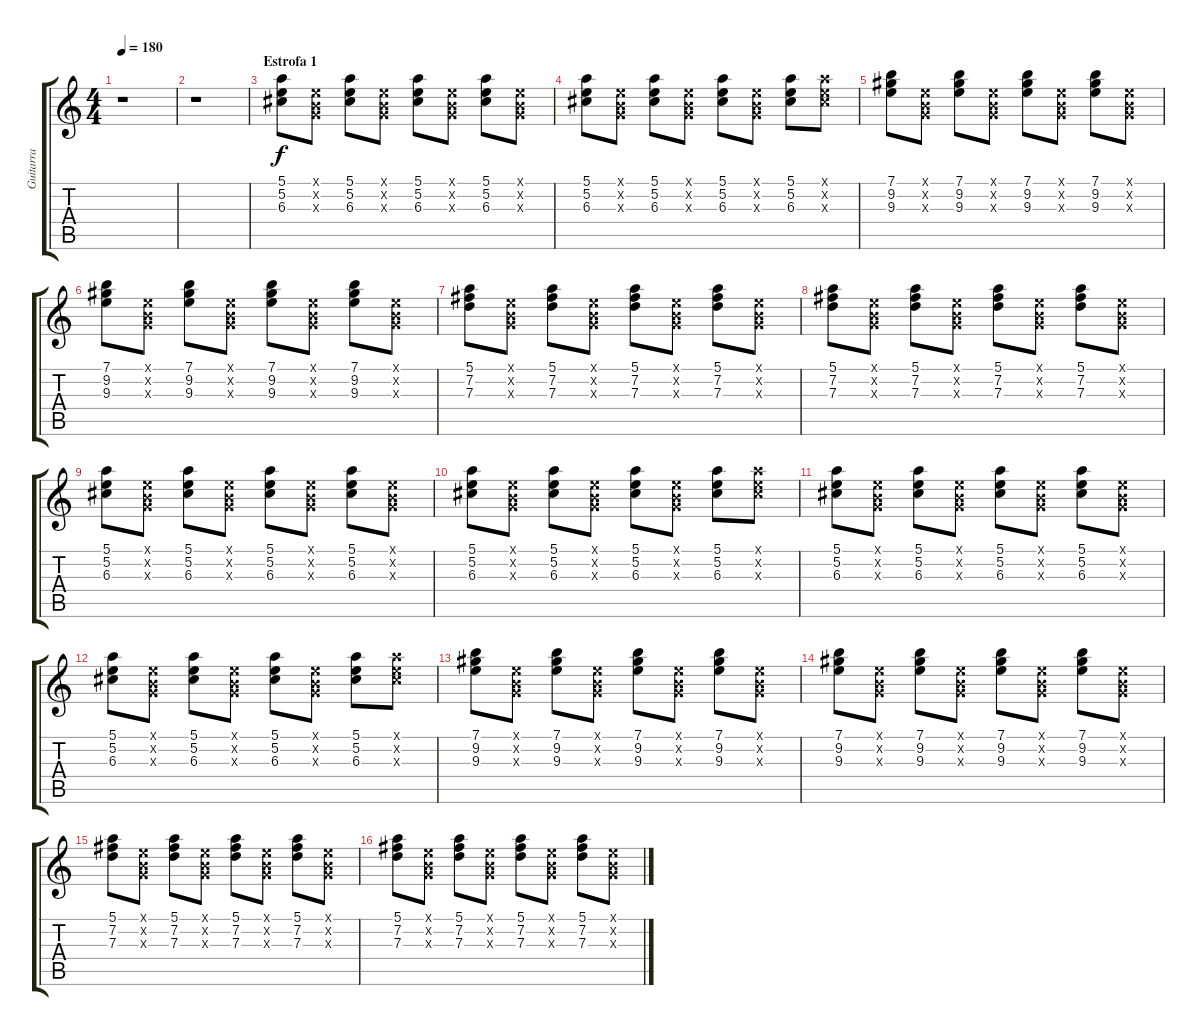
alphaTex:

\track ("Guitarra" "Guitarra") {instrument overdrivenguitar}
\staff {score tabs}
\tuning (E4 B3 G3 D3 A2 E2) {hide}
\ts (4 4)
\tempo 180
\clef g2
\ks c
r.1{dy f instrument overdrivenguitar} |
r.1 |
\section ("" "Estrofa 1")
(5.1 5.2 6.3).8 (0.1{x} 0.2{x} 0.3{x}).8 (5.1 5.2 6.3).8 (0.1{x} 0.2{x} 0.3{x}).8 (5.1 5.2 6.3).8 (0.1{x} 0.2{x} 0.3{x}).8 (5.1 5.2 6.3).8 (0.1{x} 0.2{x} 0.3{x}).8 |
(5.1 5.2 6.3).8 (0.1{x} 0.2{x} 0.3{x}).8 (5.1 5.2 6.3).8 (0.1{x} 0.2{x} 0.3{x}).8 (5.1 5.2 6.3).8 (0.1{x} 0.2{x} 0.3{x}).8 (5.1 5.2 6.3).8 (5.1{x} 5.2{x} 6.3{x}).8 |
(7.1 9.2 9.3).8 (0.1{x} 0.2{x} 0.3{x}).8 (7.1 9.2 9.3).8 (0.1{x} 0.2{x} 0.3{x}).8 (7.1 9.2 9.3).8 (0.1{x} 0.2{x} 0.3{x}).8 (7.1 9.2 9.3).8 (0.1{x} 0.2{x} 0.3{x}).8 |
(7.1 9.2 9.3).8 (0.1{x} 0.2{x} 0.3{x}).8 (7.1 9.2 9.3).8 (0.1{x} 0.2{x} 0.3{x}).8 (7.1 9.2 9.3).8 (0.1{x} 0.2{x} 0.3{x}).8 (7.1 9.2 9.3).8 (0.1{x} 0.2{x} 0.3{x}).8 |
(5.1 7.2 7.3).8 (0.1{x} 0.2{x} 0.3{x}).8 (5.1 7.2 7.3).8 (0.1{x} 0.2{x} 0.3{x}).8 (5.1 7.2 7.3).8 (0.1{x} 0.2{x} 0.3{x}).8 (5.1 7.2 7.3).8 (0.1{x} 0.2{x} 0.3{x}).8 |
(5.1 7.2 7.3).8 (0.1{x} 0.2{x} 0.3{x}).8 (5.1 7.2 7.3).8 (0.1{x} 0.2{x} 0.3{x}).8 (5.1 7.2 7.3).8 (0.1{x} 0.2{x} 0.3{x}).8 (5.1 7.2 7.3).8 (0.1{x} 0.2{x} 0.3{x}).8 |
(5.1 5.2 6.3).8 (0.1{x} 0.2{x} 0.3{x}).8 (5.1 5.2 6.3).8 (0.1{x} 0.2{x} 0.3{x}).8 (5.1 5.2 6.3).8 (0.1{x} 0.2{x} 0.3{x}).8 (5.1 5.2 6.3).8 (0.1{x} 0.2{x} 0.3{x}).8 |
(5.1 5.2 6.3).8 (0.1{x} 0.2{x} 0.3{x}).8 (5.1 5.2 6.3).8 (0.1{x} 0.2{x} 0.3{x}).8 (5.1 5.2 6.3).8 (0.1{x} 0.2{x} 0.3{x}).8 (5.1 5.2 6.3).8 (5.1{x} 5.2{x} 6.3{x}).8 |
(5.1 5.2 6.3).8 (0.1{x} 0.2{x} 0.3{x}).8 (5.1 5.2 6.3).8 (0.1{x} 0.2{x} 0.3{x}).8 (5.1 5.2 6.3).8 (0.1{x} 0.2{x} 0.3{x}).8 (5.1 5.2 6.3).8 (0.1{x} 0.2{x} 0.3{x}).8 |
(5.1 5.2 6.3).8 (0.1{x} 0.2{x} 0.3{x}).8 (5.1 5.2 6.3).8 (0.1{x} 0.2{x} 0.3{x}).8 (5.1 5.2 6.3).8 (0.1{x} 0.2{x} 0.3{x}).8 (5.1 5.2 6.3).8 (5.1{x} 5.2{x} 6.3{x}).8 |
(7.1 9.2 9.3).8 (0.1{x} 0.2{x} 0.3{x}).8 (7.1 9.2 9.3).8 (0.1{x} 0.2{x} 0.3{x}).8 (7.1 9.2 9.3).8 (0.1{x} 0.2{x} 0.3{x}).8 (7.1 9.2 9.3).8 (0.1{x} 0.2{x} 0.3{x}).8 |
(7.1 9.2 9.3).8 (0.1{x} 0.2{x} 0.3{x}).8 (7.1 9.2 9.3).8 (0.1{x} 0.2{x} 0.3{x}).8 (7.1 9.2 9.3).8 (0.1{x} 0.2{x} 0.3{x}).8 (7.1 9.2 9.3).8 (0.1{x} 0.2{x} 0.3{x}).8 |
(5.1 7.2 7.3).8 (0.1{x} 0.2{x} 0.3{x}).8 (5.1 7.2 7.3).8 (0.1{x} 0.2{x} 0.3{x}).8 (5.1 7.2 7.3).8 (0.1{x} 0.2{x} 0.3{x}).8 (5.1 7.2 7.3).8 (0.1{x} 0.2{x} 0.3{x}).8 |
(5.1 7.2 7.3).8 (0.1{x} 0.2{x} 0.3{x}).8 (5.1 7.2 7.3).8 (0.1{x} 0.2{x} 0.3{x}).8 (5.1 7.2 7.3).8 (0.1{x} 0.2{x} 0.3{x}).8 (5.1 7.2 7.3).8 (0.1{x} 0.2{x} 0.3{x}).8
